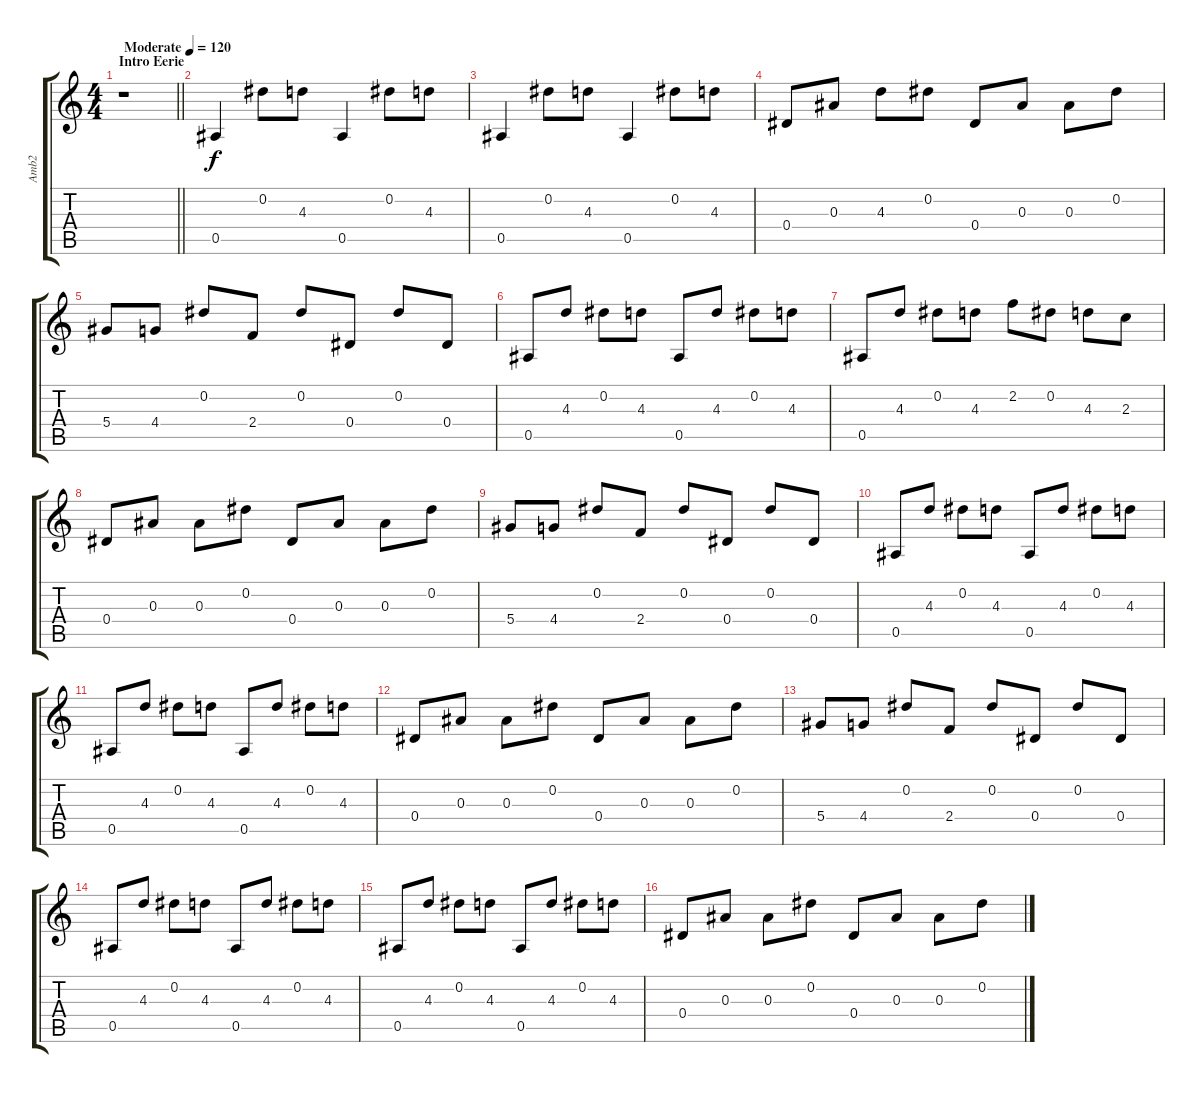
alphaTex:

\track ("Amb2" "Amb2") {instrument acousticguitarsteel}
\staff {score tabs}
\tuning (G4 Eb4 Bb3 Eb3 Bb2 Eb2) {hide}
\ts (4 4)
\section ("" "Intro Eerie")
\tempo (120 "Moderate")
\clef g2
\barLineRight lightlight
\ks c
r.1{dy f instrument acousticguitarsteel} |
0.5.4 0.2.8 4.3.8 0.5.4 0.2.8 4.3.8 |
0.5.4 0.2.8 4.3.8 0.5.4 0.2.8 4.3.8 |
0.4.8 0.3.8 4.3.8 0.2.8 0.4.8 0.3.8 0.3.8 0.2.8 |
5.4.8 4.4.8 0.2.8 2.4.8 0.2.8 0.4.8 0.2.8 0.4.8 |
0.5.8 4.3.8 0.2.8 4.3.8 0.5.8 4.3.8 0.2.8 4.3.8 |
0.5.8 4.3.8 0.2.8 4.3.8 2.2.8 0.2.8 4.3.8 2.3.8 |
0.4.8 0.3.8 0.3.8 0.2.8 0.4.8 0.3.8 0.3.8 0.2.8 |
5.4.8 4.4.8 0.2.8 2.4.8 0.2.8 0.4.8 0.2.8 0.4.8 |
0.5.8 4.3.8 0.2.8 4.3.8 0.5.8 4.3.8 0.2.8 4.3.8 |
0.5.8 4.3.8 0.2.8 4.3.8 0.5.8 4.3.8 0.2.8 4.3.8 |
0.4.8 0.3.8 0.3.8 0.2.8 0.4.8 0.3.8 0.3.8 0.2.8 |
5.4.8 4.4.8 0.2.8 2.4.8 0.2.8 0.4.8 0.2.8 0.4.8 |
0.5.8 4.3.8 0.2.8 4.3.8 0.5.8 4.3.8 0.2.8 4.3.8 |
0.5.8 4.3.8 0.2.8 4.3.8 0.5.8 4.3.8 0.2.8 4.3.8 |
0.4.8 0.3.8 0.3.8 0.2.8 0.4.8 0.3.8 0.3.8 0.2.8
